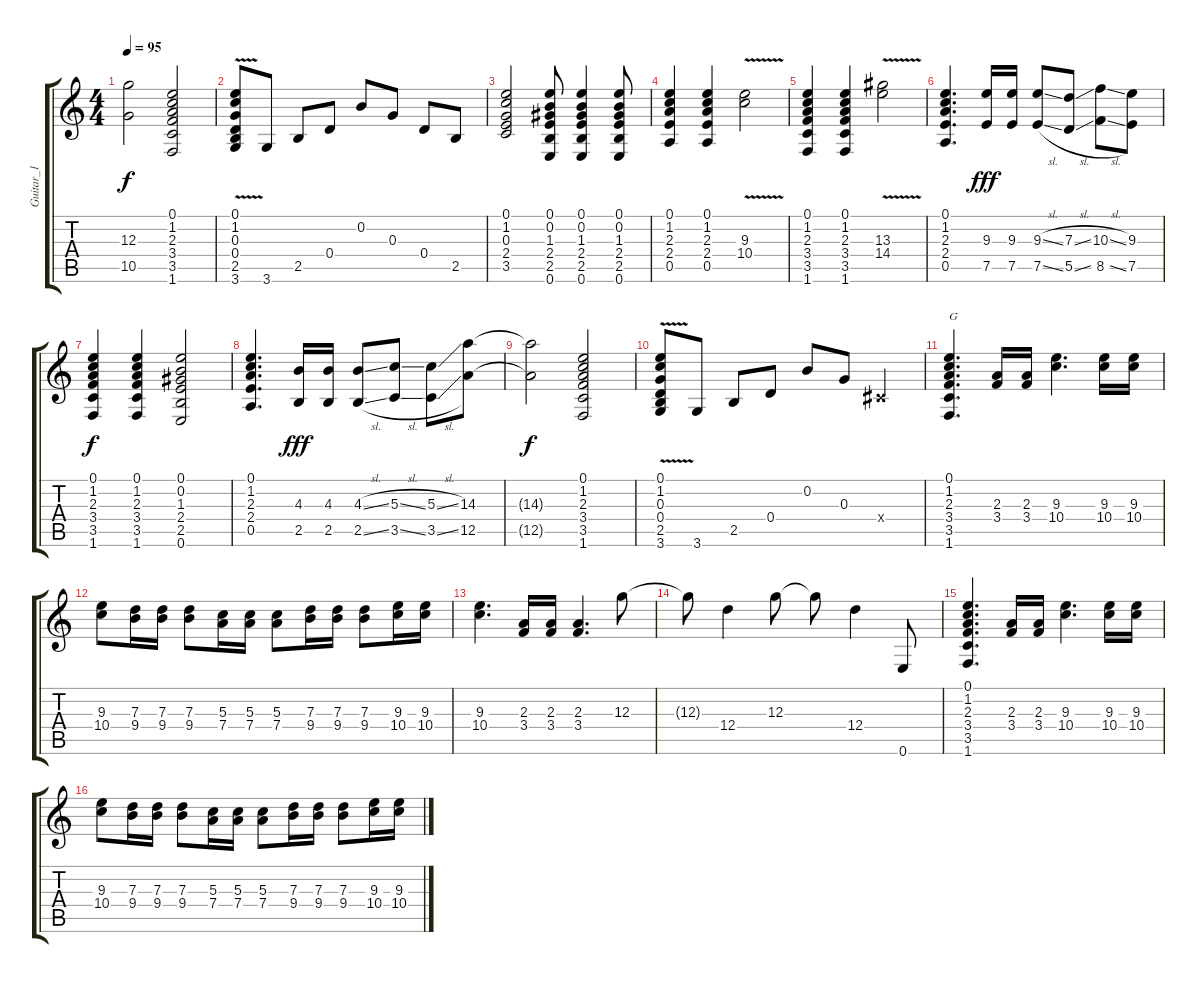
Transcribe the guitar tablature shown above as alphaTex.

\track ("Guitar_1" "Guitar_1") {instrument overdrivenguitar}
\staff {score tabs}
\tuning (E4 B3 G3 D3 A2 E2) {hide}
\ts (4 4)
\tempo 95
\clef g2
\ks c
(12.3{t} 10.5{t}).2{dy f} (0.1 1.2 2.3 3.4 3.5 1.6).2 |
(0.1{v} 1.2{v} 0.3{v} 0.4{v} 2.5{v} 3.6{v}).8 3.6.8 2.5.8 0.4.8 0.2.8 0.3.8 0.4.8 2.5.8 |
(0.1 1.2 0.3 2.4 3.5).2 (0.1 0.2 1.3 2.4 2.5 0.6).8 (0.1 0.2 1.3 2.4 2.5 0.6).4 (0.1 0.2 1.3 2.4 2.5 0.6).8 |
(0.1 1.2 2.3 2.4 0.5).4 (0.1 1.2 2.3 2.4 0.5).4 (9.3{v} 10.4{v}).2 |
(0.1 1.2 2.3 3.4 3.5 1.6).4 (0.1 1.2 2.3 3.4 3.5 1.6).4 (13.3{v} 14.4{v}).2 |
(0.1 1.2 2.3 2.4 0.5).4{d} (9.3 7.5).16{dy fff} (9.3 7.5).16 (9.3{sl} 7.5{sl}).8 (7.3{sl} 5.5{sl}).8 (10.3{sl} 8.5{sl}).8 (9.3 7.5).8 |
(0.1 1.2 2.3 3.4 3.5 1.6).4{dy f} (0.1 1.2 2.3 3.4 3.5 1.6).4 (0.1 0.2 1.3 2.4 2.5 0.6).2 |
(0.1 1.2 2.3 2.4 0.5).4{d} (4.3 2.5).16{dy fff} (4.3 2.5).16 (4.3{sl} 2.5{sl}).8 (5.3{sl} 3.5{sl}).8 (5.3{sl} 3.5{sl}).8 (14.3 12.5).8 |
(14.3{t} 12.5{t}).2{dy f} (0.1 1.2 2.3 3.4 3.5 1.6).2 |
(0.1{v} 1.2{v} 0.3{v} 0.4{v} 2.5{v} 3.6{v}).8 3.6.8 2.5.8 0.4.8 0.2.8 0.3.8 -1.4{x}.4 |
(0.1 1.2 2.3 3.4 3.5 1.6).4{d txt "G"} (2.3 3.4).16 (2.3 3.4).16 (9.3 10.4).4{d} (9.3 10.4).16 (9.3 10.4).16 |
(9.3 10.4).8 (7.3 9.4).16 (7.3 9.4).16 (7.3 9.4).8 (5.3 7.4).16 (5.3 7.4).16 (5.3 7.4).8 (7.3 9.4).16 (7.3 9.4).16 (7.3 9.4).8 (9.3 10.4).16 (9.3 10.4).16 |
(9.3 10.4).4{d} (2.3 3.4).16 (2.3 3.4).16 (2.3 3.4).4{d} 12.3.8 |
12.3{t}.8 12.4.4 12.3.8 12.3{t}.8 12.4.4 0.6.8 |
(0.1 1.2 2.3 3.4 3.5 1.6).4{d} (2.3 3.4).16 (2.3 3.4).16 (9.3 10.4).4{d} (9.3 10.4).16 (9.3 10.4).16 |
(9.3 10.4).8 (7.3 9.4).16 (7.3 9.4).16 (7.3 9.4).8 (5.3 7.4).16 (5.3 7.4).16 (5.3 7.4).8 (7.3 9.4).16 (7.3 9.4).16 (7.3 9.4).8 (9.3 10.4).16 (9.3 10.4).16
